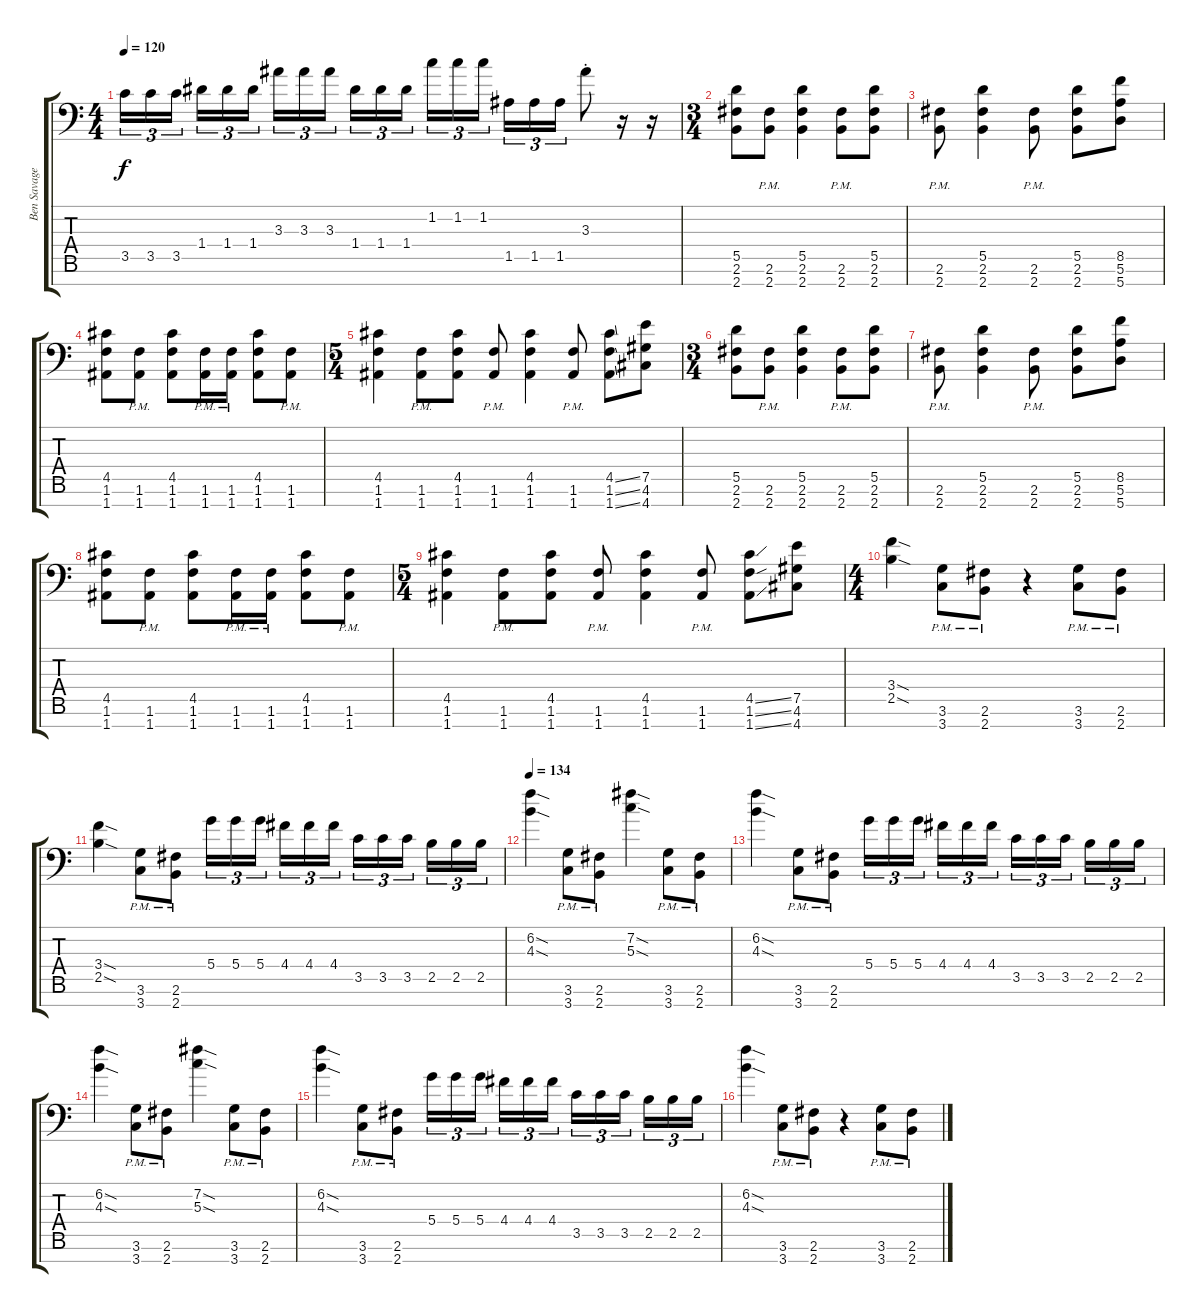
\track ("Ben Savage" "Ben Savage") {instrument distortionguitar}
\staff {score tabs}
\tuning (E4 B3 G3 D3 A2 E2 A1) {hide}
\ts (4 4)
\tempo 120
\clef f4
\ks c
3.5.16{tu (3 2) dy f} 3.5.16{tu (3 2)} 3.5.16{tu (3 2) beam splitsecondary} 1.4.16{tu (3 2)} 1.4.16{tu (3 2)} 1.4.16{tu (3 2)} 3.3.16{tu (3 2)} 3.3.16{tu (3 2)} 3.3.16{tu (3 2) beam splitsecondary} 1.4.16{tu (3 2)} 1.4.16{tu (3 2)} 1.4.16{tu (3 2)} 1.2.16{tu (3 2)} 1.2.16{tu (3 2)} 1.2.16{tu (3 2) beam splitsecondary} 1.5.16{tu (3 2)} 1.5.16{tu (3 2)} 1.5.16{tu (3 2)} 3.3{st}.8 r.16 r.16 |
\ts (3 4)
(5.5 2.6 2.7).8 (2.6{pm} 2.7{pm}).8 (5.5 2.6 2.7).4 (2.6{pm} 2.7{pm}).8 (5.5 2.6 2.7).8 |
(2.6{pm} 2.7{pm}).8 (5.5 2.6 2.7).4 (2.6{pm} 2.7{pm}).8 (5.5 2.6 2.7).8 (8.5 5.6 5.7).8 |
(4.5 1.6 1.7).8 (1.6{pm} 1.7{pm}).8 (4.5 1.6 1.7).8 (1.6{pm} 1.7{pm}).16 (1.6{pm} 1.7{pm}).16 (4.5 1.6 1.7).8 (1.6{pm} 1.7{pm}).8 |
\ts (5 4)
(4.5 1.6 1.7).4 (1.6{pm} 1.7{pm}).8 (4.5 1.6 1.7).8 (1.6{pm} 1.7{pm}).8 (4.5 1.6 1.7).4 (1.6{pm} 1.7{pm}).8 (4.5{ss} 1.6{ss} 1.7{ss}).8 (7.5 4.6 4.7).8 |
\ts (3 4)
(5.5 2.6 2.7).8 (2.6{pm} 2.7{pm}).8 (5.5 2.6 2.7).4 (2.6{pm} 2.7{pm}).8 (5.5 2.6 2.7).8 |
(2.6{pm} 2.7{pm}).8 (5.5 2.6 2.7).4 (2.6{pm} 2.7{pm}).8 (5.5 2.6 2.7).8 (8.5 5.6 5.7).8 |
(4.5 1.6 1.7).8 (1.6{pm} 1.7{pm}).8 (4.5 1.6 1.7).8 (1.6{pm} 1.7{pm}).16 (1.6{pm} 1.7{pm}).16 (4.5 1.6 1.7).8 (1.6{pm} 1.7{pm}).8 |
\ts (5 4)
(4.5 1.6 1.7).4 (1.6{pm} 1.7{pm}).8 (4.5 1.6 1.7).8 (1.6{pm} 1.7{pm}).8 (4.5 1.6 1.7).4 (1.6{pm} 1.7{pm}).8 (4.5{ss} 1.6{ss} 1.7{ss}).8 (7.5 4.6 4.7).8 |
\ts (4 4)
(3.4{sod} 2.5{sod}).4 (3.6{pm} 3.7{pm}).8 (2.6{pm} 2.7{pm}).8 r.4 (3.6{pm} 3.7{pm}).8 (2.6{pm} 2.7{pm}).8 |
(3.4{sod} 2.5{sod}).4 (3.6{pm} 3.7{pm}).8 (2.6{pm} 2.7{pm}).8 5.4.16{tu (3 2)} 5.4.16{tu (3 2)} 5.4.16{tu (3 2) beam splitsecondary} 4.4.16{tu (3 2)} 4.4.16{tu (3 2)} 4.4.16{tu (3 2)} 3.5.16{tu (3 2)} 3.5.16{tu (3 2)} 3.5.16{tu (3 2) beam splitsecondary} 2.5.16{tu (3 2)} 2.5.16{tu (3 2)} 2.5.16{tu (3 2)} |
\tempo 134
(6.2{sod} 4.3{sod}).4 (3.6{pm} 3.7{pm}).8 (2.6{pm} 2.7{pm}).8 (7.2{sod} 5.3{sod}).4 (3.6{pm} 3.7{pm}).8 (2.6{pm} 2.7{pm}).8 |
(6.2{sod} 4.3{sod}).4 (3.6{pm} 3.7{pm}).8 (2.6{pm} 2.7{pm}).8 5.4.16{tu (3 2)} 5.4.16{tu (3 2)} 5.4.16{tu (3 2) beam splitsecondary} 4.4.16{tu (3 2)} 4.4.16{tu (3 2)} 4.4.16{tu (3 2)} 3.5.16{tu (3 2)} 3.5.16{tu (3 2)} 3.5.16{tu (3 2) beam splitsecondary} 2.5.16{tu (3 2)} 2.5.16{tu (3 2)} 2.5.16{tu (3 2)} |
(6.2{sod} 4.3{sod}).4 (3.6{pm} 3.7{pm}).8 (2.6{pm} 2.7{pm}).8 (7.2{sod} 5.3{sod}).4 (3.6{pm} 3.7{pm}).8 (2.6{pm} 2.7{pm}).8 |
(6.2{sod} 4.3{sod}).4 (3.6{pm} 3.7{pm}).8 (2.6{pm} 2.7{pm}).8 5.4.16{tu (3 2)} 5.4.16{tu (3 2)} 5.4.16{tu (3 2) beam splitsecondary} 4.4.16{tu (3 2)} 4.4.16{tu (3 2)} 4.4.16{tu (3 2)} 3.5.16{tu (3 2)} 3.5.16{tu (3 2)} 3.5.16{tu (3 2) beam splitsecondary} 2.5.16{tu (3 2)} 2.5.16{tu (3 2)} 2.5.16{tu (3 2)} |
(6.2{sod} 4.3{sod}).4 (3.6{pm} 3.7{pm}).8 (2.6{pm} 2.7{pm}).8 r.4 (3.6{pm} 3.7{pm}).8 (2.6{pm} 2.7{pm}).8
